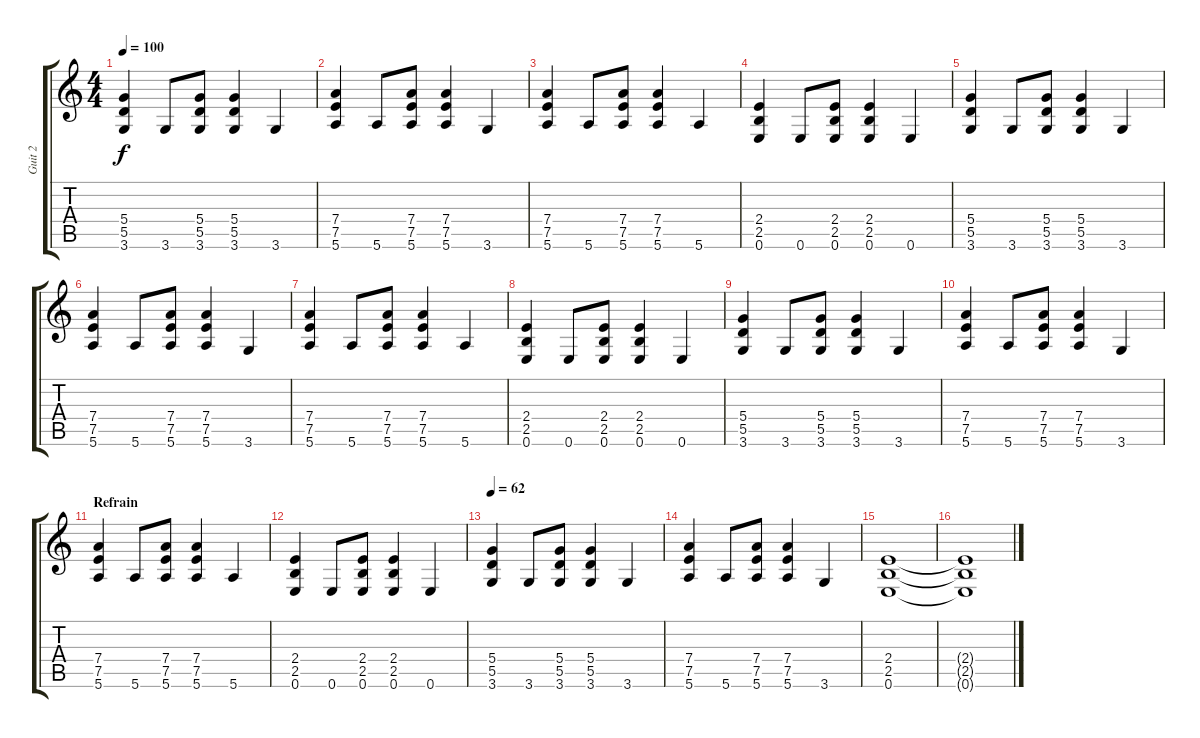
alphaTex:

\track ("Guit 2" "Guit 2") {instrument overdrivenguitar}
\staff {score tabs}
\tuning (E4 B3 G3 D3 A2 E2) {hide}
\ts (4 4)
\tempo 100
\clef g2
\ks c
(5.4 5.5 3.6).4{dy f} 3.6.8 (5.4 5.5 3.6).8 (5.4 5.5 3.6).4 3.6.4 |
(7.4 7.5 5.6).4 5.6.8 (7.4 7.5 5.6).8 (7.4 7.5 5.6).4 3.6.4 |
(7.4 7.5 5.6).4 5.6.8 (7.4 7.5 5.6).8 (7.4 7.5 5.6).4 5.6.4 |
(2.4 2.5 0.6).4 0.6.8 (2.4 2.5 0.6).8 (2.4 2.5 0.6).4 0.6.4 |
(5.4 5.5 3.6).4 3.6.8 (5.4 5.5 3.6).8 (5.4 5.5 3.6).4 3.6.4 |
(7.4 7.5 5.6).4 5.6.8 (7.4 7.5 5.6).8 (7.4 7.5 5.6).4 3.6.4 |
(7.4 7.5 5.6).4 5.6.8 (7.4 7.5 5.6).8 (7.4 7.5 5.6).4 5.6.4 |
(2.4 2.5 0.6).4 0.6.8 (2.4 2.5 0.6).8 (2.4 2.5 0.6).4 0.6.4 |
(5.4 5.5 3.6).4 3.6.8 (5.4 5.5 3.6).8 (5.4 5.5 3.6).4 3.6.4 |
(7.4 7.5 5.6).4 5.6.8 (7.4 7.5 5.6).8 (7.4 7.5 5.6).4 3.6.4 |
\section ("" "Refrain")
(7.4 7.5 5.6).4 5.6.8 (7.4 7.5 5.6).8 (7.4 7.5 5.6).4 5.6.4 |
(2.4 2.5 0.6).4 0.6.8 (2.4 2.5 0.6).8 (2.4 2.5 0.6).4 0.6.4 |
\tempo 62
(5.4 5.5 3.6).4 3.6.8 (5.4 5.5 3.6).8 (5.4 5.5 3.6).4 3.6.4 |
(7.4 7.5 5.6).4 5.6.8 (7.4 7.5 5.6).8 (7.4 7.5 5.6).4 3.6.4 |
(2.4 2.5 0.6).1{volume 0} |
(2.4{t} 2.5{t} 0.6{t}).1
